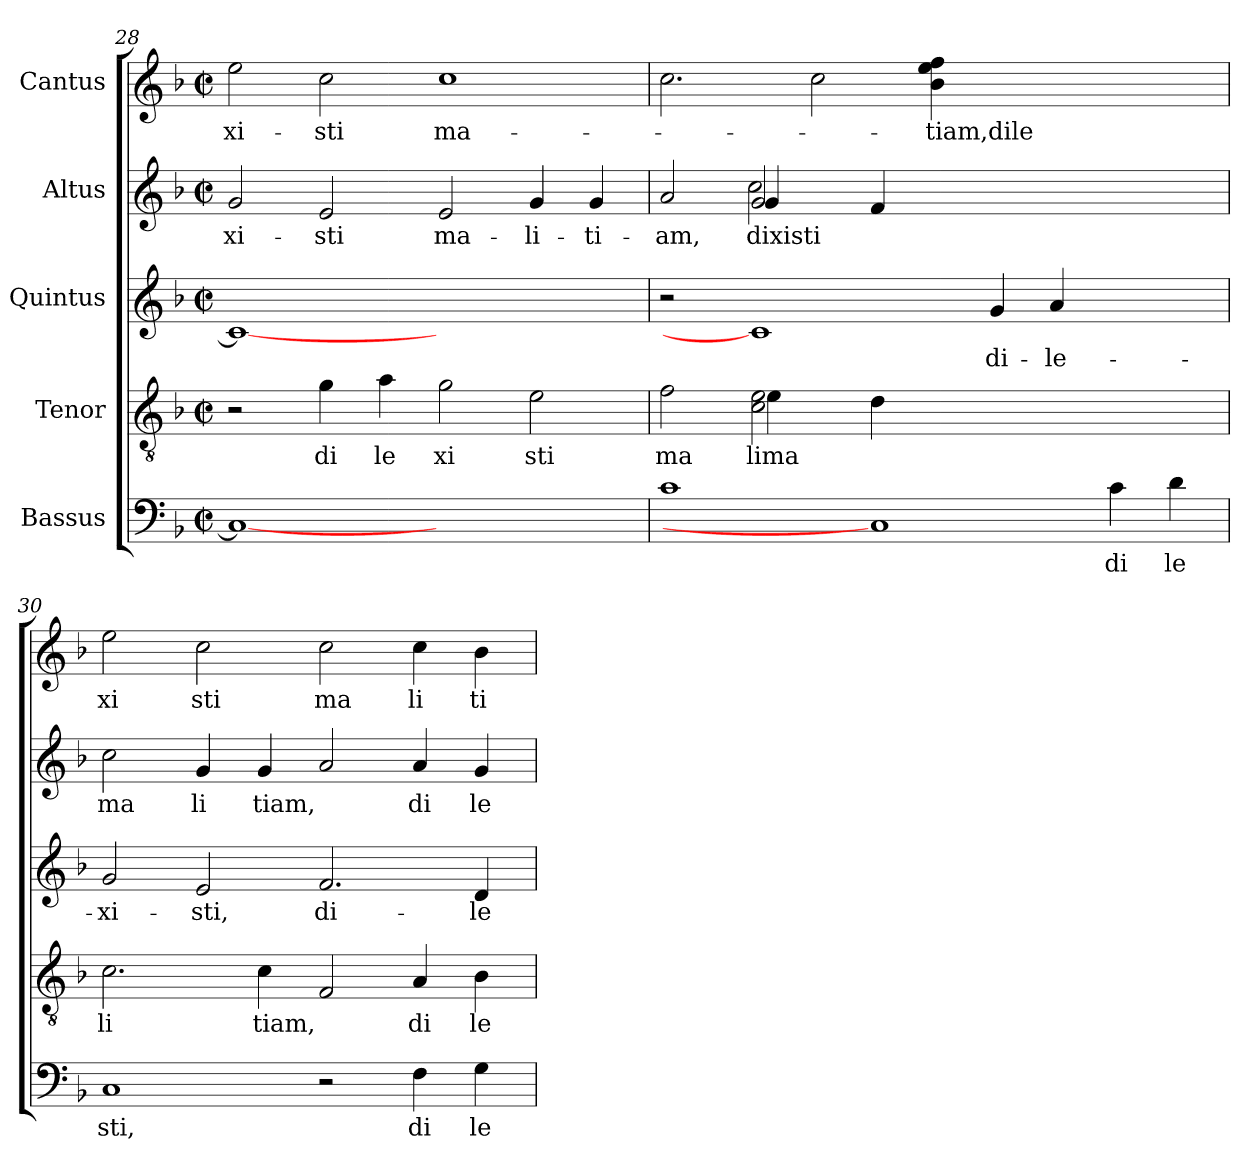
**kern	**text	**kern	**text	**kern	**text	**kern	**text	**kern	**text
*part5	*part5	*part4	*part4	*part3	*part3	*part2	*part2	*part1	*part1
*staff5	*staff5	*staff4	*staff4	*staff3	*staff3	*staff2	*staff2	*staff1	*staff1
*I"Bassus	*	*I"Tenor	*	*I"Quintus	*	*I"Altus	*	*I"Cantus	*
*clefF4	*	*clefGv2	*	*clefG2	*	*clefG2	*	*clefG2	*
*k[b-]	*	*k[b-]	*	*k[b-]	*	*k[b-]	*	*k[b-]	*
*F:	*	*F:	*	*F:	*	*F:	*	*F:	*
*M2/2	*	*M2/2	*	*M2/2	*	*M2/2	*	*M2/2	*
*met(c|)	*	*met(c|)	*	*met(c|)	*	*met(c|)	*	*met(c|)	*
=28	=28	=28	=28	=28	=28	=28	=28	=28	=28
!	!LO:LY:b:cj	!	!	!	!LO:LY:b:cj	!	!LO:LY:b:cj	!	!LO:LY:b:cj
1C_	.	2r	.	1c_	.	2g/	-xi-	2ee\	-xi-
!	!	!	!LO:LY:b:cj	!	!	!	!LO:LY:b:cj	!	!LO:LY:b:cj
.	.	4g\	di	.	.	2e/	-sti	2cc\	-sti
!	!	!	!LO:LY:b:cj	!	!	!	!	!	!
.	.	4a\	le	.	.	.	.	.	.
!	!	!	!LO:LY:b:cj	!	!	!	!LO:LY:b:cj	!	!LO:LY:b:cj
1ryy	.	2g\	xi	1ryy	.	2e/	ma-	1cc	ma-
!	!	!	!LO:LY:b:cj	!	!	!	!LO:LY:b:cj	!	!
.	.	2e\	sti	.	.	4g/	-li-	.	.
!	!	!	!	!	!	!	!LO:LY:b:cj	!	!
.	.	.	.	.	.	4g/	-ti-	.	.
!!LO:PB:g=z
=29	=29	=29	=29	=29	=29	=29	=29	=29	=29
!	!	!	!LO:LY:b:cj	!	!	!	!LO:LY:b:cj	!	!
*	*	*^	*	*	*	*^	*	*	*
*	*	*	*	*	*	*	*	*^	*	*	*
1c	.	2f\	2ryy	ma	2r	.	2a/	2ryy	2ryy	-am,	2.cc\	.
!	!	!	!	!LO:LY:b:cj	!	!	!	!	!	!LO:LY:b:cj	!	!
.	.	2e\ 2c\	4e\	lima	1c]	.	2g/	2cc\	4g/	dixisti	.	.
.	.	.	1ryy	.	.	.	.	.	1ryy	.	2cc\	.
!	!	!	!	!LO:LY:b:cj	!	!	!	!	!	!LO:LY:b:cj	!	!
1C]	.	4d\	.	.	.	.	4f/	1ryy	.	.	.	.
!	!	!	!	!	!	!	!	!	!	!	!	!LO:LY:b:cj
.	.	1ryy	.	.	.	.	1ryy	.	.	.	4ee\ 4b-\ 4ff\	-tiam,dile
!	!	!	!	!	!	!LO:LY:b:cj	!	!	!	!	!	!
.	.	.	.	.	4g/	di-	.	.	.	.	1ryy	.
!	!	!	!	!	!	!LO:LY:b:cj	!	!	!	!	!	!
.	.	.	4ryy	.	4a/	-le-	.	.	4ryy	.	.	.
!	!LO:LY:b:cj	!	!	!	!	!	!	!	!	!	!	!
4c\	di	.	2ryy	.	2ryy	.	.	4ryy	2ryy	.	.	.
!	!LO:LY:b:cj	!	!	!	!	!	!	!	!	!	!	!
4d\	le	4ryy	.	.	.	.	4ryy	4ryy	.	.	.	.
*	*	*v	*v	*	*	*	*	*v	*v	*	*	*
=30	=30	=30	=30	=30	=30	=30	=30	=30	=30	=30
!	!LO:LY:b:cj	!	!LO:LY:b:cj	!	!LO:LY:b:cj	!	!	!LO:LY:b:cj	!	!LO:LY:b:cj
*	*	*	*	*	*	*v	*v	*	*	*
1C	sti,	2.c\	li	2g/	-xi-	2cc\	ma	2ee\	xi
!	!	!	!	!	!LO:LY:b:cj	!	!LO:LY:b:cj	!	!LO:LY:b:cj
.	.	.	.	2e/	-sti,	4g/	li	2cc\	sti
!	!	!	!LO:LY:b:cj	!	!	!	!LO:LY:b:cj	!	!
.	.	4c\	tiam,	.	.	4g/	tiam,	.	.
!	!	!	!LO:LY:b:cj	!	!LO:LY:b:cj	!	!LO:LY:b:cj	!	!LO:LY:b:cj
2r	.	2F/	.	2.f/	di-	2a/	.	2cc\	ma
!	!LO:LY:b:cj	!	!LO:LY:b:cj	!	!	!	!LO:LY:b:cj	!	!LO:LY:b:cj
4F\	di	4A/	di	.	.	4a/	di	4cc\	li
!	!LO:LY:b:cj	!	!LO:LY:b:cj	!	!LO:LY:b:cj	!	!LO:LY:b:cj	!	!LO:LY:b:cj
4G\	le	4B-\	le	4d/	-le-	4g/	le	4b-\	ti
=	=	=	=	=	=	=	=	=	=
*-	*-	*-	*-	*-	*-	*-	*-	*-	*-
